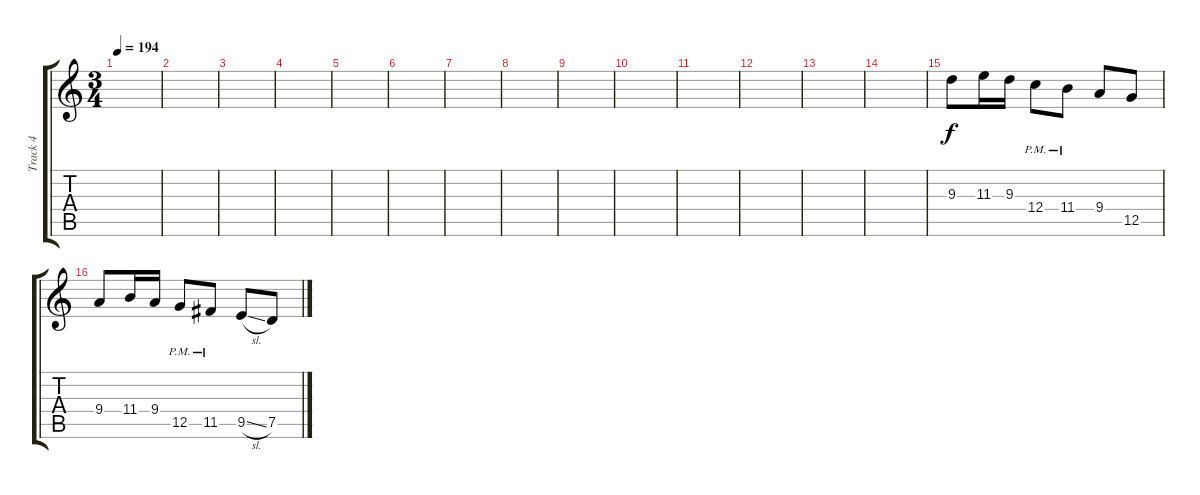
\track ("Track 4" "Track 4") {instrument distortionguitar}
\staff {score tabs}
\tuning (D4 A3 F3 C3 G2 C2) {hide}
\ts (3 4)
\tempo 194
\clef g2
\ks c
|
|
|
|
|
|
|
|
|
|
|
|
|
|
9.3.8 11.3.16 9.3.16 12.4{pm}.8 11.4{pm}.8 9.4.8 12.5.8 |
9.4.8 11.4.16 9.4.16 12.5{pm}.8 11.5{pm}.8 9.5{sl}.8 7.5.8
